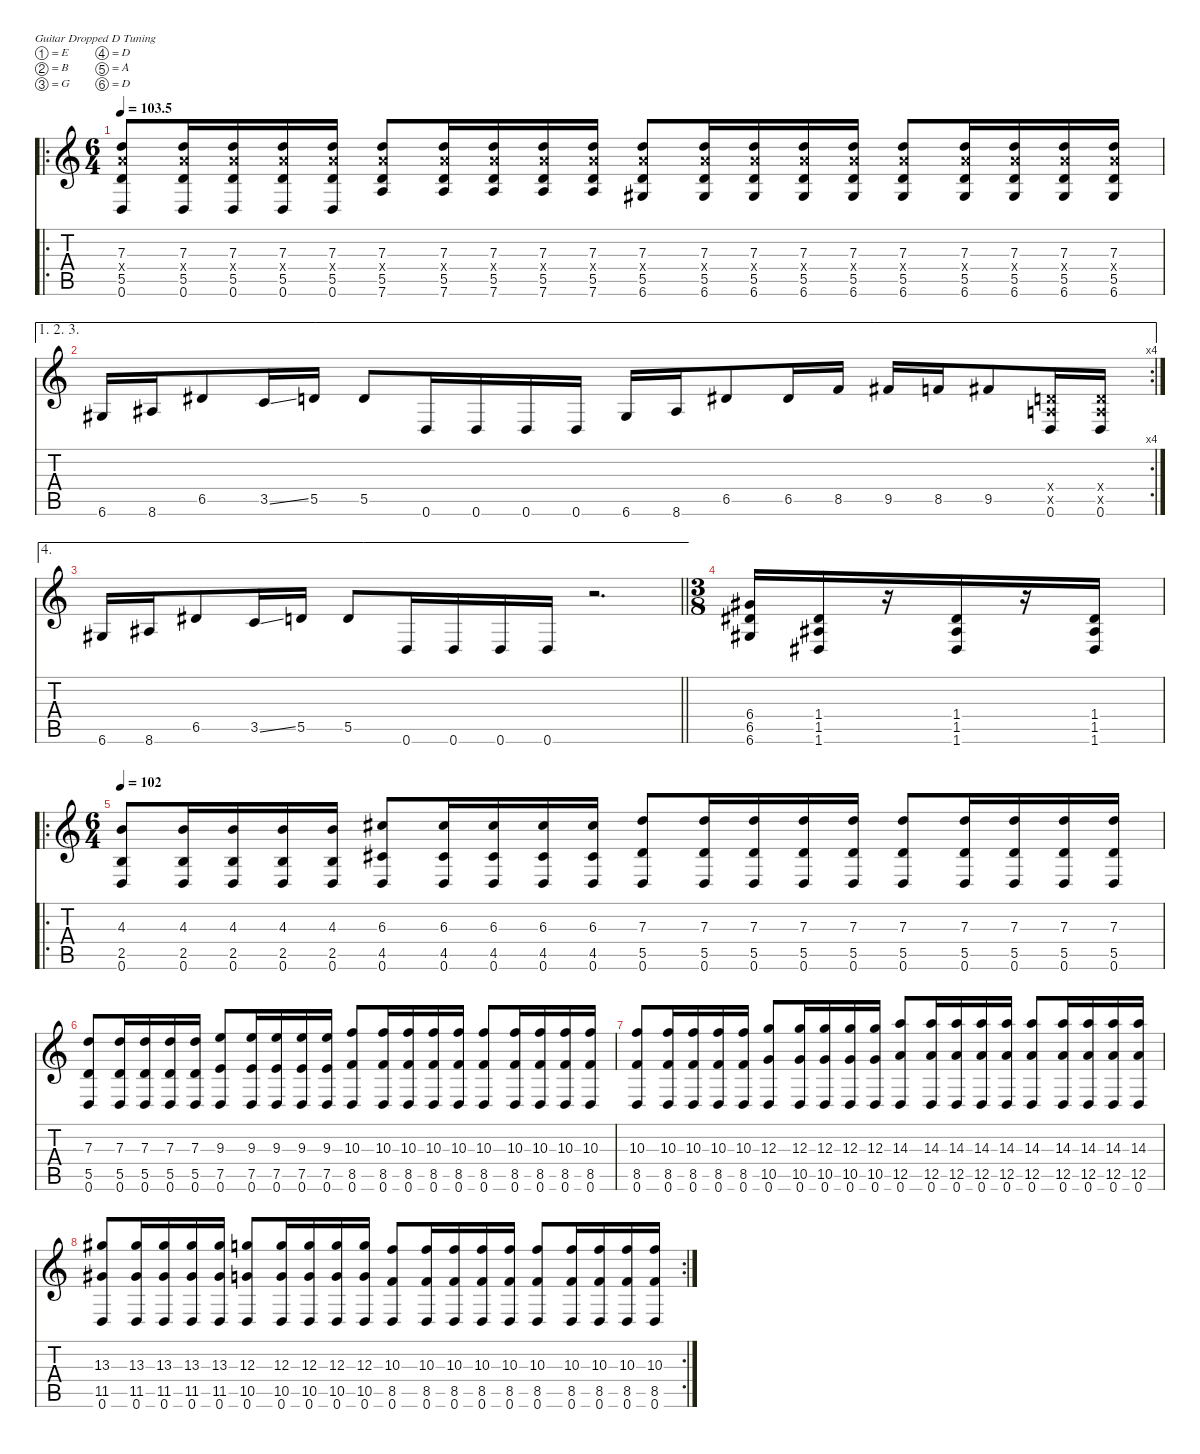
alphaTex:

\defaultSystemsLayout 4
\hideDynamics
\bracketExtendMode nobrackets
\singleTrackTrackNamePolicy hidden
\multiTrackTrackNamePolicy hidden
\firstSystemTrackNameMode fullname
\otherSystemsTrackNameOrientation horizontal
\track ("Distortion 1" "dist.guit.") {instrument distortionguitar}
\staff {score tabs}
\tuning (E4 B3 G3 D3 A2 D2)
\ro
\ts (6 4)
\beaming (8 3 3 3 3)
\tempo
103.5
\accidentals auto
\clef g2
\ottava regular
\simile none
\ks aminor
(7.3 7.4{x} 5.5 0.6).8{dy f instrument distortionguitar beam Up} (7.3 7.4{x} 5.5 0.6).16{beam Up} (7.3 7.4{x} 5.5 0.6).16{beam Up} (7.3 7.4{x} 5.5 0.6).16{beam Up} (7.3 7.4{x} 5.5 0.6).16{beam Up} (7.3 7.4{x} 5.5 7.6).8{beam Up} (7.3 7.4{x} 5.5 7.6).16{beam Up} (7.3 7.4{x} 5.5 7.6).16{beam Up} (7.3 7.4{x} 5.5 7.6).16{beam Up} (7.3 7.4{x} 5.5 7.6).16{beam Up} (7.3 7.4{x} 5.5 6.6{acc #}).8{beam Up} (7.3 7.4{x} 5.5 6.6{acc #}).16{beam Up} (7.3 7.4{x} 5.5 6.6{acc #}).16{beam Up} (7.3 7.4{x} 5.5 6.6{acc #}).16{beam Up} (7.3 7.4{x} 5.5 6.6{acc #}).16{beam Up} (7.3 7.4{x} 5.5 6.6{acc #}).8{beam Up} (7.3 7.4{x} 5.5 6.6{acc #}).16{beam Up} (7.3 7.4{x} 5.5 6.6{acc #}).16{beam Up} (7.3 7.4{x} 5.5 6.6{acc #}).16{beam Up} (7.3 7.4{x} 5.5 6.6{acc #}).16{beam Up} |
\ae (1 2 3)
\rc 4
6.6{acc #}.16{beam Up} 8.6{acc #}.16{beam Up} 6.5{acc #}.8{beam Up} 3.5{ss}.16{beam Up} 5.5.16{beam Up} 5.5.8{beam Up} 0.6.16{beam Up} 0.6.16{beam Up} 0.6.16{beam Up} 0.6.16{beam Up} 6.6{acc #}.16{beam Up} 8.6{acc #}.16{beam Up} 6.5{acc #}.8{beam Up} 6.5{acc #}.16{beam Up} 8.5.16{beam Up} 9.5{acc #}.16{beam Up} 8.5.16{beam Up} 9.5{acc #}.8{beam Up} (0.4{x} 0.5{x} 0.6).16{beam Up} (0.4{x} 0.5{x} 0.6).16{beam Up} |
\ae 4
\barLineRight lightlight
6.6{acc #}.16{beam Up} 8.6{acc #}.16{beam Up} 6.5{acc #}.8{beam Up} 3.5{ss}.16{beam Up} 5.5.16{beam Up} 5.5.8{beam Up} 0.6.16{beam Up} 0.6.16{beam Up} 0.6.16{beam Up} 0.6.16{beam Up} r.2{d beam Up} |
\ts (3 8)
\beaming (8 3 3 3 3)
(6.4{acc #} 6.5{acc #} 6.6{acc #}).16{beam Up} (1.4{acc #} 1.5{acc #} 1.6{acc #}).16{beam Up} r.16{beam Up} (1.4{acc #} 1.5{acc #} 1.6{acc #}).16{beam Up} r.16{beam Up} (1.4{acc #} 1.5{acc #} 1.6{acc #}).16{beam Up} |
\ro
\ts (6 4)
\beaming (8 3 3 3 3)
\tempo 102
(4.3 2.5 0.6).8{beam Up} (4.3 2.5 0.6).16{beam Up} (4.3 2.5 0.6).16{beam Up} (4.3 2.5 0.6).16{beam Up} (4.3 2.5 0.6).16{beam Up} (6.3{acc #} 4.5{acc #} 0.6).8{beam Up} (6.3{acc #} 4.5{acc #} 0.6).16{beam Up} (6.3{acc #} 4.5{acc #} 0.6).16{beam Up} (6.3{acc #} 4.5{acc #} 0.6).16{beam Up} (6.3{acc #} 4.5{acc #} 0.6).16{beam Up} (7.3 5.5 0.6).8{beam Up} (7.3 5.5 0.6).16{beam Up} (7.3 5.5 0.6).16{beam Up} (7.3 5.5 0.6).16{beam Up} (7.3 5.5 0.6).16{beam Up} (7.3 5.5 0.6).8{beam Up} (7.3 5.5 0.6).16{beam Up} (7.3 5.5 0.6).16{beam Up} (7.3 5.5 0.6).16{beam Up} (7.3 5.5 0.6).16{beam Up} |
(7.3 5.5 0.6).8{beam Up} (7.3 5.5 0.6).16{beam Up} (7.3 5.5 0.6).16{beam Up} (7.3 5.5 0.6).16{beam Up} (7.3 5.5 0.6).16{beam Up} (9.3 7.5 0.6).8{beam Up} (9.3 7.5 0.6).16{beam Up} (9.3 7.5 0.6).16{beam Up} (9.3 7.5 0.6).16{beam Up} (9.3 7.5 0.6).16{beam Up} (10.3 8.5 0.6).8{beam Up} (10.3 8.5 0.6).16{beam Up} (10.3 8.5 0.6).16{beam Up} (10.3 8.5 0.6).16{beam Up} (10.3 8.5 0.6).16{beam Up} (10.3 8.5 0.6).8{beam Up} (10.3 8.5 0.6).16{beam Up} (10.3 8.5 0.6).16{beam Up} (10.3 8.5 0.6).16{beam Up} (10.3 8.5 0.6).16{beam Up} |
(10.3 8.5 0.6).8{beam Up} (10.3 8.5 0.6).16{beam Up} (10.3 8.5 0.6).16{beam Up} (10.3 8.5 0.6).16{beam Up} (10.3 8.5 0.6).16{beam Up} (12.3 10.5 0.6).8{beam Up} (12.3 10.5 0.6).16{beam Up} (12.3 10.5 0.6).16{beam Up} (12.3 10.5 0.6).16{beam Up} (12.3 10.5 0.6).16{beam Up} (14.3 12.5 0.6).8{beam Up} (14.3 12.5 0.6).16{beam Up} (14.3 12.5 0.6).16{beam Up} (14.3 12.5 0.6).16{beam Up} (14.3 12.5 0.6).16{beam Up} (14.3 12.5 0.6).8{beam Up} (14.3 12.5 0.6).16{beam Up} (14.3 12.5 0.6).16{beam Up} (14.3 12.5 0.6).16{beam Up} (14.3 12.5 0.6).16{beam Up} |
\rc 2
(13.3{acc #} 11.5{acc #} 0.6).8{beam Up} (13.3{acc #} 11.5{acc #} 0.6).16{beam Up} (13.3{acc #} 11.5{acc #} 0.6).16{beam Up} (13.3{acc #} 11.5{acc #} 0.6).16{beam Up} (13.3{acc #} 11.5{acc #} 0.6).16{beam Up} (12.3 10.5 0.6).8{beam Up} (12.3 10.5 0.6).16{beam Up} (12.3 10.5 0.6).16{beam Up} (12.3 10.5 0.6).16{beam Up} (12.3 10.5 0.6).16{beam Up} (10.3 8.5 0.6).8{beam Up} (10.3 8.5 0.6).16{beam Up} (10.3 8.5 0.6).16{beam Up} (10.3 8.5 0.6).16{beam Up} (10.3 8.5 0.6).16{beam Up} (10.3 8.5 0.6).8{beam Up} (10.3 8.5 0.6).16{beam Up} (10.3 8.5 0.6).16{beam Up} (10.3 8.5 0.6).16{beam Up} (10.3 8.5 0.6).16{beam Up}
